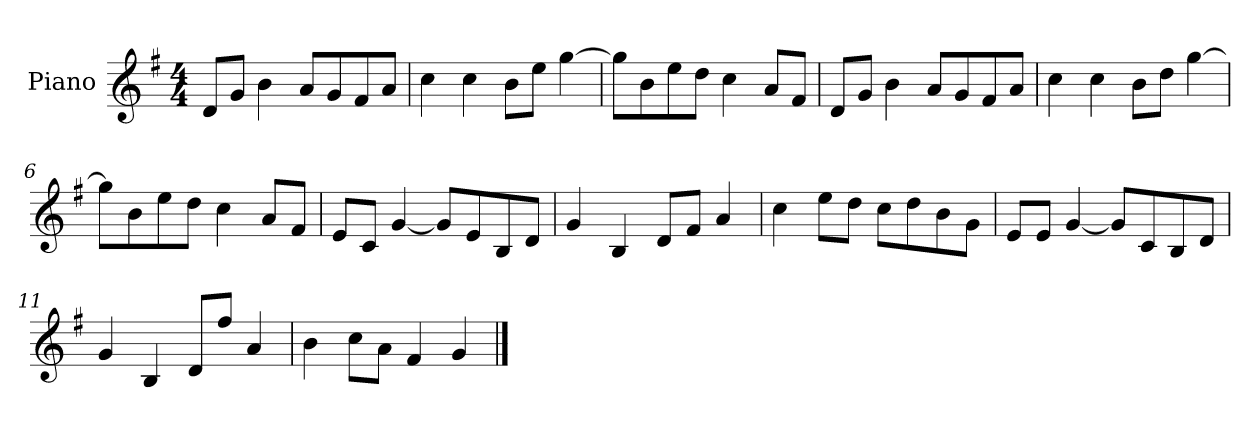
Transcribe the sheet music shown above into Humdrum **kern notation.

**kern
*part1
*staff1
*I"Piano
*I'P-no
*clefG2
*k[f#]
*M4/4
*MM90
=1
8d/L
8g/J
4b\
8a/L
8g/
8f#/
8a/J
=2
4cc\
4cc\
8b\L
8ee\J
[4gg\
=3
8gg\L]
8b\
8ee\
8dd\J
4cc\
8a/L
8f#/J
=4
8d/L
8g/J
4b\
8a/L
8g/
8f#/
8a/J
=5
4cc\
4cc\
8b\L
8dd\J
[4gg\
=6
8gg\L]
8b\
8ee\
8dd\J
4cc\
8a/L
8f#/J
!!LO:LB:g=z
=7
8e/L
8c/J
[4g/
8g/L]
8e/
8B/
8d/J
=8
4g/
4B/
8d/L
8f#/J
4a/
=9
4cc\
8ee\L
8dd\J
8cc\L
8dd\
8b\
8g\J
=10
8e/L
8e/J
[4g/
8g/L]
8c/
8B/
8d/J
=11
4g/
4B/
8d/L
8ff#/J
4a/
=12
4b\
8cc\L
8a\J
4f#/
4g/
==
*-
